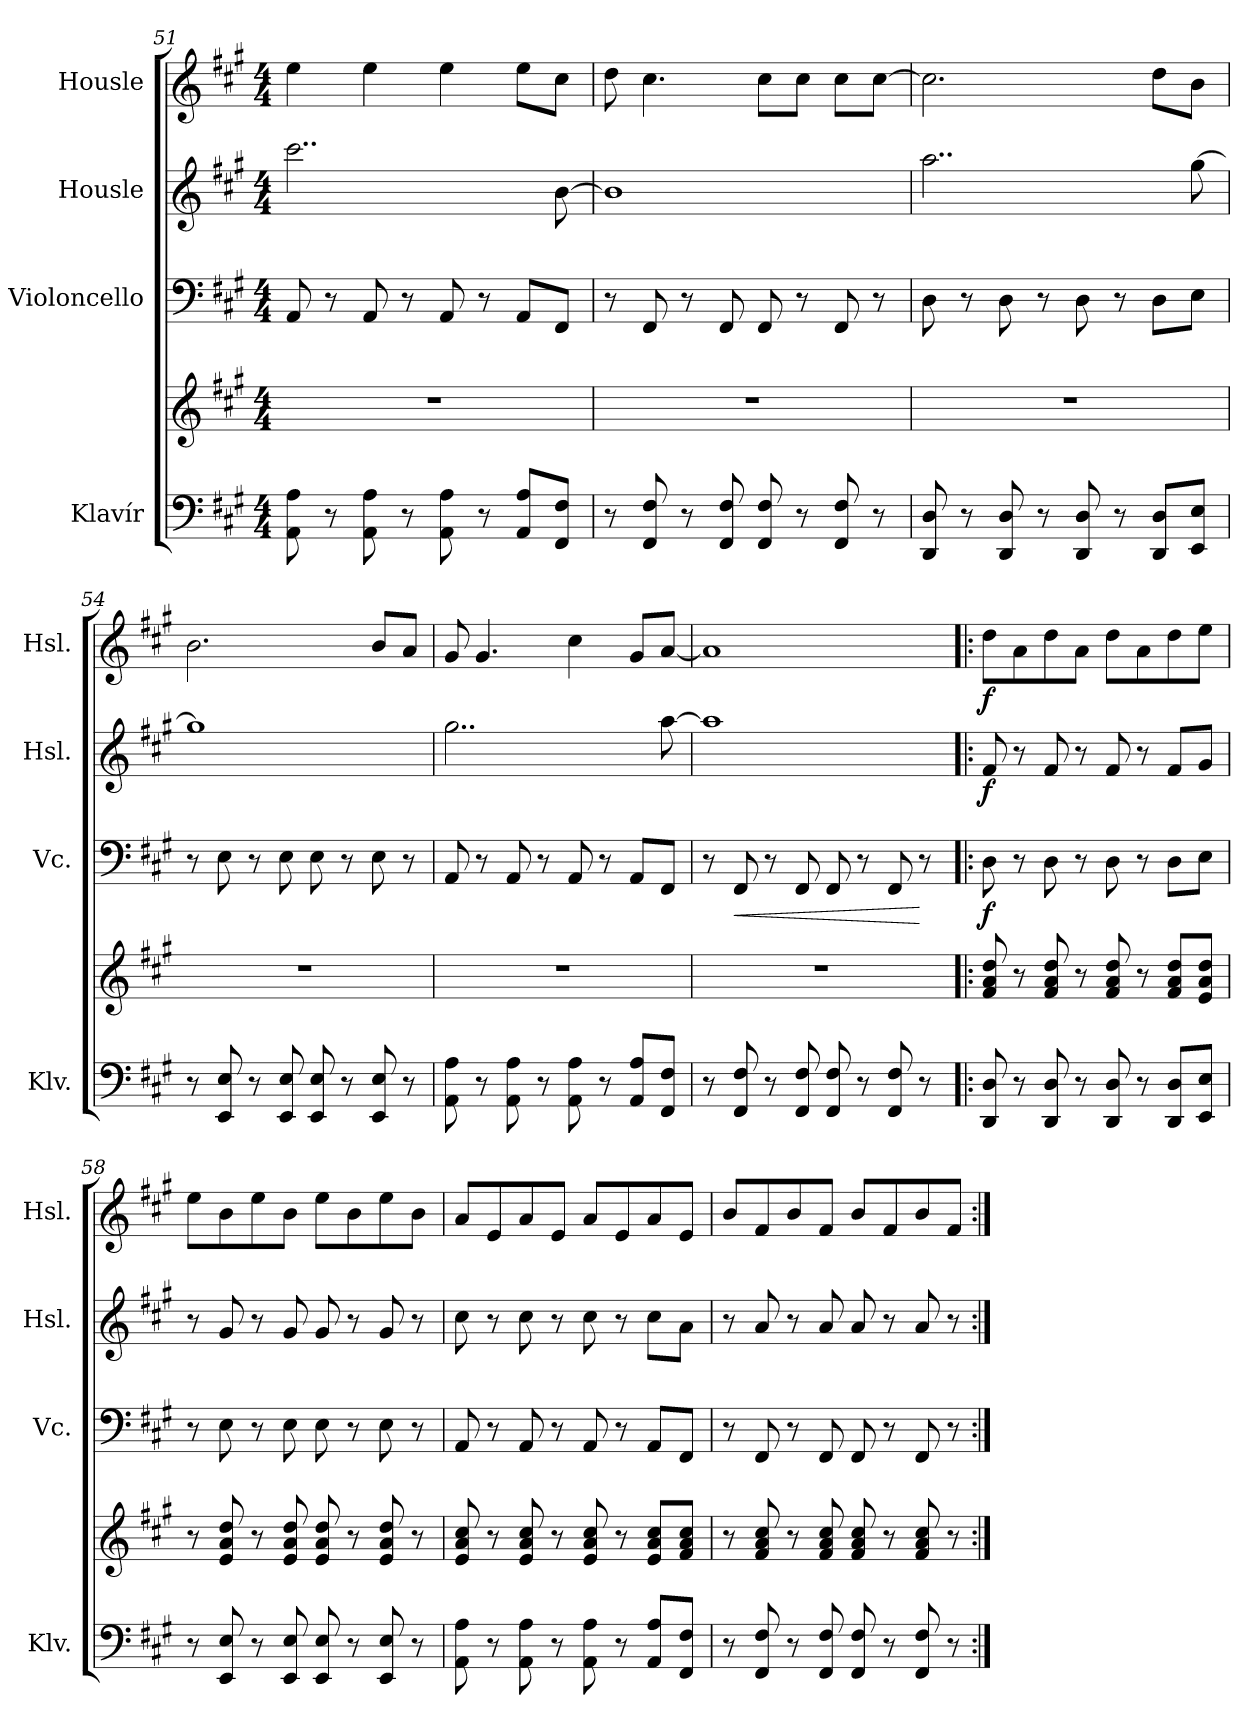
**kern	**kern	**kern	**dynam	**kern	**dynam	**kern	**dynam
*part4	*part4	*part3	*part3	*part2	*part2	*part1	*part1
*staff5	*staff4	*staff3	*staff3	*staff2	*staff2	*staff1	*staff1
*I"Klavír	*	*I"Violoncello	*	*I"Housle	*	*I"Housle	*
*I'Klv.	*	*I'Vc.	*	*I'Hsl.	*	*I'Hsl.	*
*clefF4	*clefG2	*clefF4	*	*clefG2	*	*clefG2	*
*k[f#c#g#]	*k[f#c#g#]	*k[f#c#g#]	*	*k[f#c#g#]	*	*k[f#c#g#]	*
*M4/4	*M4/4	*M4/4	*	*M4/4	*	*M4/4	*
=51	=51	=51	=51	=51	=51	=51	=51
8AA\ 8A\	1r	8AA/	.	2..ccc#\	.	4ee\	.
8r	.	8r	.	.	.	.	.
8AA\ 8A\	.	8AA/	.	.	.	4ee\	.
8r	.	8r	.	.	.	.	.
8AA\ 8A\	.	8AA/	.	.	.	4ee\	.
8r	.	8r	.	.	.	.	.
8AA/ 8A/L	.	8AA/L	.	.	.	8ee\L	.
8FF#/ 8F#/J	.	8FF#/J	.	[8b\	.	8cc#\J	.
!!LO:LB:g=z
=52	=52	=52	=52	=52	=52	=52	=52
8r	1r	8r	.	1b]	.	8dd\	.
8FF#/ 8F#/	.	8FF#/	.	.	.	4.cc#\	.
8r	.	8r	.	.	.	.	.
8FF#/ 8F#/	.	8FF#/	.	.	.	.	.
8FF#/ 8F#/	.	8FF#/	.	.	.	8cc#\L	.
8r	.	8r	.	.	.	8cc#\J	.
8FF#/ 8F#/	.	8FF#/	.	.	.	8cc#\L	.
8r	.	8r	.	.	.	[8cc#\J	.
=53	=53	=53	=53	=53	=53	=53	=53
8DD/ 8D/	1r	8D\	.	2..aa\	.	2.cc#\]	.
8r	.	8r	.	.	.	.	.
8DD/ 8D/	.	8D\	.	.	.	.	.
8r	.	8r	.	.	.	.	.
8DD/ 8D/	.	8D\	.	.	.	.	.
8r	.	8r	.	.	.	.	.
8DD/ 8D/L	.	8D\L	.	.	.	8dd\L	.
8EE/ 8E/J	.	8E\J	.	[8gg#\	.	8b\J	.
=54	=54	=54	=54	=54	=54	=54	=54
8r	1r	8r	.	1gg#]	.	2.b\	.
8EE/ 8E/	.	8E\	.	.	.	.	.
8r	.	8r	.	.	.	.	.
8EE/ 8E/	.	8E\	.	.	.	.	.
8EE/ 8E/	.	8E\	.	.	.	.	.
8r	.	8r	.	.	.	.	.
8EE/ 8E/	.	8E\	.	.	.	8b/L	.
8r	.	8r	.	.	.	8a/J	.
=55	=55	=55	=55	=55	=55	=55	=55
8AA\ 8A\	1r	8AA/	.	2..gg#\	.	8g#/	.
8r	.	8r	.	.	.	4.g#/	.
8AA\ 8A\	.	8AA/	.	.	.	.	.
8r	.	8r	.	.	.	.	.
8AA\ 8A\	.	8AA/	.	.	.	4cc#\	.
8r	.	8r	.	.	.	.	.
8AA/ 8A/L	.	8AA/L	.	.	.	8g#/L	.
8FF#/ 8F#/J	.	8FF#/J	.	[8aa\	.	[8a/J	.
!!LO:PB:g=z
=56	=56	=56	=56	=56	=56	=56	=56
8r	1r	8r	.	1aa]	.	1a]	.
!	!	!	!LO:HP:b	!	!	!	!
8FF#/ 8F#/	.	8FF#/	<	.	.	.	.
8r	.	8r	.	.	.	.	.
8FF#/ 8F#/	.	8FF#/	.	.	.	.	.
8FF#/ 8F#/	.	8FF#/	.	.	.	.	.
8r	.	8r	.	.	.	.	.
8FF#/ 8F#/	.	8FF#/	.	.	.	.	.
8r	.	8r	[	.	.	.	.
=57!|:	=57!|:	=57!|:	=57!|:	=57!|:	=57!|:	=57!|:	=57!|:
!	!	!	!LO:DY:b	!	!LO:DY:b	!	!LO:DY:b
8DD/ 8D/	8f#/ 8a/ 8dd/	8D\	f	8f#/	f	8dd\L	f
8r	8r	8r	.	8r	.	8a\	.
8DD/ 8D/	8f#/ 8a/ 8dd/	8D\	.	8f#/	.	8dd\	.
8r	8r	8r	.	8r	.	8a\J	.
8DD/ 8D/	8f#/ 8a/ 8dd/	8D\	.	8f#/	.	8dd\L	.
8r	8r	8r	.	8r	.	8a\	.
8DD/ 8D/L	8f#/ 8a/ 8dd/L	8D\L	.	8f#/L	.	8dd\	.
8EE/ 8E/J	8e/ 8a/ 8dd/J	8E\J	.	8g#/J	.	8ee\J	.
=58	=58	=58	=58	=58	=58	=58	=58
8r	8r	8r	.	8r	.	8ee\L	.
8EE/ 8E/	8e/ 8a/ 8dd/	8E\	.	8g#/	.	8b\	.
8r	8r	8r	.	8r	.	8ee\	.
8EE/ 8E/	8e/ 8a/ 8dd/	8E\	.	8g#/	.	8b\J	.
8EE/ 8E/	8e/ 8a/ 8dd/	8E\	.	8g#/	.	8ee\L	.
8r	8r	8r	.	8r	.	8b\	.
8EE/ 8E/	8e/ 8a/ 8dd/	8E\	.	8g#/	.	8ee\	.
8r	8r	8r	.	8r	.	8b\J	.
!!LO:LB:g=z
=59	=59	=59	=59	=59	=59	=59	=59
8AA\ 8A\	8e/ 8a/ 8cc#/	8AA/	.	8cc#\	.	8a/L	.
8r	8r	8r	.	8r	.	8e/	.
8AA\ 8A\	8e/ 8a/ 8cc#/	8AA/	.	8cc#\	.	8a/	.
8r	8r	8r	.	8r	.	8e/J	.
8AA\ 8A\	8e/ 8a/ 8cc#/	8AA/	.	8cc#\	.	8a/L	.
8r	8r	8r	.	8r	.	8e/	.
8AA/ 8A/L	8e/ 8a/ 8cc#/L	8AA/L	.	8cc#\L	.	8a/	.
8FF#/ 8F#/J	8f#/ 8a/ 8cc#/J	8FF#/J	.	8a\J	.	8e/J	.
=60	=60	=60	=60	=60	=60	=60	=60
8r	8r	8r	.	8r	.	8b/L	.
8FF#/ 8F#/	8f#/ 8a/ 8cc#/	8FF#/	.	8a/	.	8f#/	.
8r	8r	8r	.	8r	.	8b/	.
8FF#/ 8F#/	8f#/ 8a/ 8cc#/	8FF#/	.	8a/	.	8f#/J	.
8FF#/ 8F#/	8f#/ 8a/ 8cc#/	8FF#/	.	8a/	.	8b/L	.
8r	8r	8r	.	8r	.	8f#/	.
8FF#/ 8F#/	8f#/ 8a/ 8cc#/	8FF#/	.	8a/	.	8b/	.
8r	8r	8r	.	8r	.	8f#/J	.
=:|!	=:|!	=:|!	=:|!	=:|!	=:|!	=:|!	=:|!
*-	*-	*-	*-	*-	*-	*-	*-
